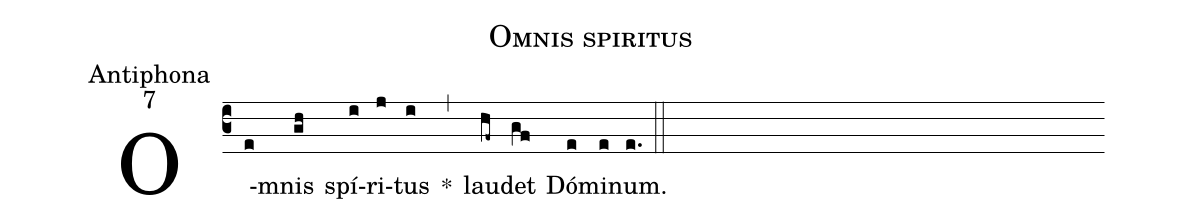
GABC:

name:Omnis spiritus;
office-part:Antiphona;
mode:7;
%%
(c3) O(e)mnis(gh) spí(i)ri(j)tus(i) <sp>*</sp>(,) lau(hf~)det(gf) Dó(e)mi(e)num.(e.) (::)
